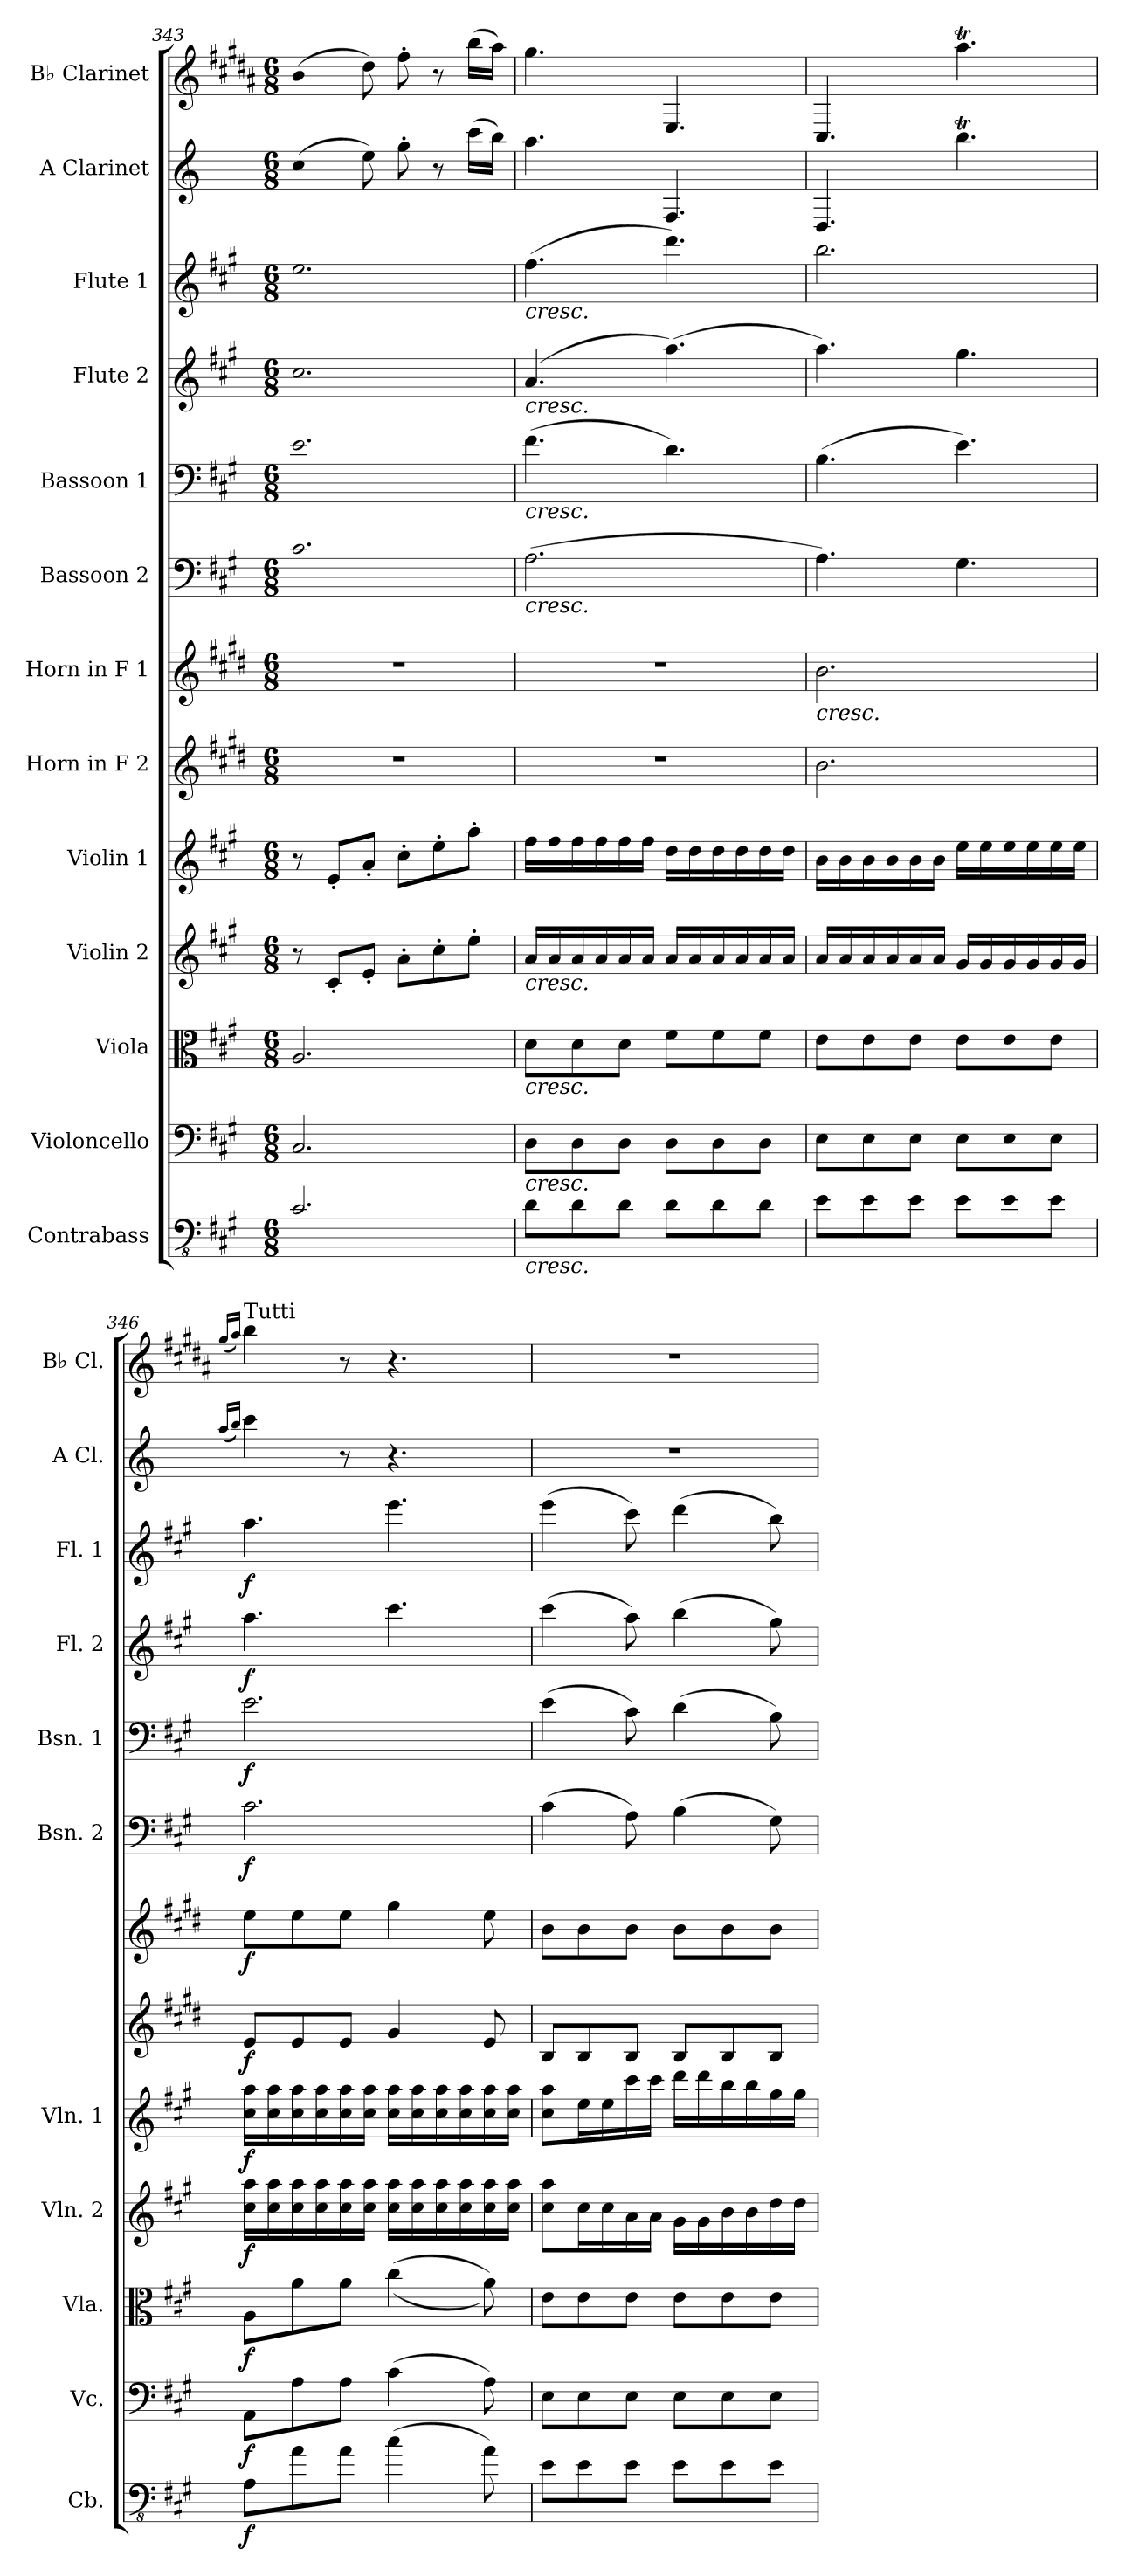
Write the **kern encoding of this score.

**kern	**dynam	**kern	**dynam	**kern	**dynam	**kern	**dynam	**kern	**dynam	**kern	**dynam	**kern	**dynam	**kern	**dynam	**kern	**dynam	**kern	**dynam	**kern	**dynam	**kern	**kern
*part13	*part13	*part12	*part12	*part11	*part11	*part10	*part10	*part9	*part9	*part8	*part8	*part7	*part7	*part6	*part6	*part5	*part5	*part4	*part4	*part3	*part3	*part2	*part1
*staff13	*staff13	*staff12	*staff12	*staff11	*staff11	*staff10	*staff10	*staff9	*staff9	*staff8	*staff8	*staff7	*staff7	*staff6	*staff6	*staff5	*staff5	*staff4	*staff4	*staff3	*staff3	*staff2	*staff1
*I"Contrabass	*	*I"Violoncello	*	*I"Viola	*	*I"Violin 2	*	*I"Violin 1	*	*I"Horn in F 2	*	*I"Horn in F 1	*	*I"Bassoon 2	*	*I"Bassoon 1	*	*I"Flute 2	*	*I"Flute 1	*	*I"A Clarinet	*I"B♭ Clarinet
*I'Cb.	*	*I'Vc.	*	*I'Vla.	*	*I'Vln. 2	*	*I'Vln. 1	*	*	*	*	*	*I'Bsn. 2	*	*I'Bsn. 1	*	*I'Fl. 2	*	*I'Fl. 1	*	*I'A Cl.	*I'B♭ Cl.
*clefFv4	*	*clefF4	*	*clefC3	*	*clefG2	*	*clefG2	*	*clefG2	*	*clefG2	*	*clefF4	*	*clefF4	*	*clefG2	*	*clefG2	*	*clefG2	*clefG2
*ITrd7c12	*	*	*	*	*	*	*	*	*	*ITrd4c7	*	*ITrd4c7	*	*	*	*	*	*	*	*	*	*ITrd2c3	*ITrd1c2
*k[f#c#g#]	*	*k[f#c#g#]	*	*k[f#c#g#]	*	*k[f#c#g#]	*	*k[f#c#g#]	*	*k[f#c#g#]	*	*k[f#c#g#]	*	*k[f#c#g#]	*	*k[f#c#g#]	*	*k[f#c#g#]	*	*k[f#c#g#]	*	*k[f#c#g#]	*k[f#c#g#]
*M6/8	*	*M6/8	*	*M6/8	*	*M6/8	*	*M6/8	*	*M6/8	*	*M6/8	*	*M6/8	*	*M6/8	*	*M6/8	*	*M6/8	*	*M6/8	*M6/8
=343	=343	=343	=343	=343	=343	=343	=343	=343	=343	=343	=343	=343	=343	=343	=343	=343	=343	=343	=343	=343	=343	=343	=343
2.CC#/	.	2.C#/	.	2.A/	.	8r	.	8r	.	2.r	.	2.r	.	2.c#\	.	2.e\	.	2.cc#\	.	2.ee\	.	(>4a\	(>4a\
.	.	.	.	.	.	8c#'/L	.	8e'/L	.	.	.	.	.	.	.	.	.	.	.	.	.	.	.
.	.	.	.	.	.	8e'/J	.	8a'/J	.	.	.	.	.	.	.	.	.	.	.	.	.	8cc#\)	8cc#\)
.	.	.	.	.	.	8a'\L	.	8cc#'\L	.	.	.	.	.	.	.	.	.	.	.	.	.	8ee'\	8ee'\
.	.	.	.	.	.	8cc#'\	.	8ee'\	.	.	.	.	.	.	.	.	.	.	.	.	.	8r	8r
.	.	.	.	.	.	8ee'\J	.	8aa'\J	.	.	.	.	.	.	.	.	.	.	.	.	.	(>16aa\LL	(>16aa\LL
.	.	.	.	.	.	.	.	.	.	.	.	.	.	.	.	.	.	.	.	.	.	16gg#\JJ)	16gg#\JJ)
!!LO:PB:g=z
=344	=344	=344	=344	=344	=344	=344	=344	=344	=344	=344	=344	=344	=344	=344	=344	=344	=344	=344	=344	=344	=344	=344	=344
!	!	!	!	!	!	!	!	!	!	!	!	!	!	!	!	!	!	!	!	!LO:TX:b:i:t=cresc.	!	!	!
!	!	!	!	!	!	!	!	!	!	!	!	!	!	!	!	!	!	!LO:TX:b:i:t=cresc.	!	!	!	!	!
!	!	!	!	!	!	!	!	!	!	!	!	!	!	!	!	!LO:TX:b:i:t=cresc.	!	!	!	!	!	!	!
!	!	!	!	!	!	!	!	!	!	!	!	!	!	!LO:TX:b:i:t=cresc.	!	!	!	!	!	!	!	!	!
!	!	!	!	!	!	!LO:TX:b:i:t=cresc.	!	!	!	!	!	!	!	!	!	!	!	!	!	!	!	!	!
!	!	!	!	!LO:TX:b:i:t=cresc.	!	!	!	!	!	!	!	!	!	!	!	!	!	!	!	!	!	!	!
!	!	!LO:TX:b:i:t=cresc.	!	!	!	!	!	!	!	!	!	!	!	!	!	!	!	!	!	!	!	!	!
!LO:TX:b:i:t=cresc.	!	!	!	!	!	!	!	!	!	!	!	!	!	!	!	!	!	!	!	!	!	!	!
8DD\L	.	8D\L	.	8d\L	.	16a/LL	.	16ff#\LL	.	2.r	.	2.r	.	(>2.A\	.	(>4.f#\	.	(>4.a/	.	(>4.ff#\	.	4.ff#\	4.ff#\
.	.	.	.	.	.	16a/	.	16ff#\	.	.	.	.	.	.	.	.	.	.	.	.	.	.	.
8DD\	.	8D\	.	8d\	.	16a/	.	16ff#\	.	.	.	.	.	.	.	.	.	.	.	.	.	.	.
.	.	.	.	.	.	16a/	.	16ff#\	.	.	.	.	.	.	.	.	.	.	.	.	.	.	.
8DD\J	.	8D\J	.	8d\J	.	16a/	.	16ff#\	.	.	.	.	.	.	.	.	.	.	.	.	.	.	.
.	.	.	.	.	.	16a/JJ	.	16ff#\JJ	.	.	.	.	.	.	.	.	.	.	.	.	.	.	.
8DD\L	.	8D\L	.	8f#\L	.	16a/LL	.	16dd\LL	.	.	.	.	.	.	.	4.d\)	.	(>4.aa\)	.	4.ddd\)	.	4.D/	4.D/
.	.	.	.	.	.	16a/	.	16dd\	.	.	.	.	.	.	.	.	.	.	.	.	.	.	.
8DD\	.	8D\	.	8f#\	.	16a/	.	16dd\	.	.	.	.	.	.	.	.	.	.	.	.	.	.	.
.	.	.	.	.	.	16a/	.	16dd\	.	.	.	.	.	.	.	.	.	.	.	.	.	.	.
8DD\J	.	8D\J	.	8f#\J	.	16a/	.	16dd\	.	.	.	.	.	.	.	.	.	.	.	.	.	.	.
.	.	.	.	.	.	16a/JJ	.	16dd\JJ	.	.	.	.	.	.	.	.	.	.	.	.	.	.	.
=345	=345	=345	=345	=345	=345	=345	=345	=345	=345	=345	=345	=345	=345	=345	=345	=345	=345	=345	=345	=345	=345	=345	=345
!	!	!	!	!	!	!	!	!	!	!	!	!LO:TX:b:i:t=cresc.	!	!	!	!	!	!	!	!	!	!	!
8EE\L	.	8E\L	.	8e\L	.	16a/LL	.	16b\LL	.	2.e\	.	2.e\	.	4.A\)	.	(>4.B\	.	4.aa\)	.	2.bb\	.	4.BB/	4.BB/
.	.	.	.	.	.	16a/	.	16b\	.	.	.	.	.	.	.	.	.	.	.	.	.	.	.
8EE\	.	8E\	.	8e\	.	16a/	.	16b\	.	.	.	.	.	.	.	.	.	.	.	.	.	.	.
.	.	.	.	.	.	16a/	.	16b\	.	.	.	.	.	.	.	.	.	.	.	.	.	.	.
8EE\J	.	8E\J	.	8e\J	.	16a/	.	16b\	.	.	.	.	.	.	.	.	.	.	.	.	.	.	.
.	.	.	.	.	.	16a/JJ	.	16b\JJ	.	.	.	.	.	.	.	.	.	.	.	.	.	.	.
8EE\L	.	8E\L	.	8e\L	.	16g#/LL	.	16ee\LL	.	.	.	.	.	4.G#\	.	4.e\)	.	4.gg#\	.	.	.	4.gg#t\	4.gg#t\
.	.	.	.	.	.	16g#/	.	16ee\	.	.	.	.	.	.	.	.	.	.	.	.	.	.	.
8EE\	.	8E\	.	8e\	.	16g#/	.	16ee\	.	.	.	.	.	.	.	.	.	.	.	.	.	.	.
.	.	.	.	.	.	16g#/	.	16ee\	.	.	.	.	.	.	.	.	.	.	.	.	.	.	.
8EE\J	.	8E\J	.	8e\J	.	16g#/	.	16ee\	.	.	.	.	.	.	.	.	.	.	.	.	.	.	.
.	.	.	.	.	.	16g#/JJ	.	16ee\JJ	.	.	.	.	.	.	.	.	.	.	.	.	.	.	.
=346	=346	=346	=346	=346	=346	=346	=346	=346	=346	=346	=346	=346	=346	=346	=346	=346	=346	=346	=346	=346	=346	=346	=346
.	.	.	.	.	.	.	.	.	.	.	.	.	.	.	.	.	.	.	.	.	.	(<16qff#/LL	(<16qff#/LL
.	.	.	.	.	.	.	.	.	.	.	.	.	.	.	.	.	.	.	.	.	.	16qgg#/JJ)	16qgg#/JJ)
!	!	!	!	!	!	!	!	!	!	!	!	!	!	!	!	!	!	!	!	!	!	!	!LO:TX:a:t=Tutti
!	!LO:DY:b	!	!LO:DY:b	!	!LO:DY:b	!	!LO:DY:b	!	!LO:DY:b	!	!LO:DY:b	!	!LO:DY:b	!	!LO:DY:b	!	!LO:DY:b	!	!LO:DY:b	!	!LO:DY:b	!	!
8AAA\L	f	8AA\L	f	8A\L	f	16cc#\ 16aa\LL	f	16cc#\ 16aa\LL	f	8A/L	f	8a\L	f	2.c#\	f	2.e\	f	4.aa\	f	4.aa\	f	4aa\	4aa\
.	.	.	.	.	.	16cc#\ 16aa\	.	16cc#\ 16aa\	.	.	.	.	.	.	.	.	.	.	.	.	.	.	.
8AA\	.	8A\	.	8a\	.	16cc#\ 16aa\	.	16cc#\ 16aa\	.	8A/	.	8a\	.	.	.	.	.	.	.	.	.	.	.
.	.	.	.	.	.	16cc#\ 16aa\	.	16cc#\ 16aa\	.	.	.	.	.	.	.	.	.	.	.	.	.	.	.
8AA\J	.	8A\J	.	8a\J	.	16cc#\ 16aa\	.	16cc#\ 16aa\	.	8A/J	.	8a\J	.	.	.	.	.	.	.	.	.	8r	8r
.	.	.	.	.	.	16cc#\ 16aa\JJ	.	16cc#\ 16aa\JJ	.	.	.	.	.	.	.	.	.	.	.	.	.	.	.
(>4C#\	.	(>4c#\	.	(>(>4cc#\	.	16cc#\ 16aa\LL	.	16cc#\ 16aa\LL	.	4c#/	.	4cc#\	.	.	.	.	.	4.ccc#\	.	4.eee\	.	4.r	4.r
.	.	.	.	.	.	16cc#\ 16aa\	.	16cc#\ 16aa\	.	.	.	.	.	.	.	.	.	.	.	.	.	.	.
.	.	.	.	.	.	16cc#\ 16aa\	.	16cc#\ 16aa\	.	.	.	.	.	.	.	.	.	.	.	.	.	.	.
.	.	.	.	.	.	16cc#\ 16aa\	.	16cc#\ 16aa\	.	.	.	.	.	.	.	.	.	.	.	.	.	.	.
8AA\)	.	8A\)	.	8a\))	.	16cc#\ 16aa\	.	16cc#\ 16aa\	.	8A/	.	8a\	.	.	.	.	.	.	.	.	.	.	.
.	.	.	.	.	.	16cc#\ 16aa\JJ	.	16cc#\ 16aa\JJ	.	.	.	.	.	.	.	.	.	.	.	.	.	.	.
!!LO:PB:g=z
=347	=347	=347	=347	=347	=347	=347	=347	=347	=347	=347	=347	=347	=347	=347	=347	=347	=347	=347	=347	=347	=347	=347	=347
8EE\L	.	8E\L	.	8e\L	.	8cc#\ 8aa\L	.	8cc#\ 8aa\L	.	8E/L	.	8e\L	.	(>4c#\	.	(>4e\	.	(>4ccc#\	.	(>4eee\	.	2.r	2.r
8EE\	.	8E\	.	8e\	.	16cc#\L	.	16ee\L	.	8E/	.	8e\	.	.	.	.	.	.	.	.	.	.	.
.	.	.	.	.	.	16cc#\	.	16ee\	.	.	.	.	.	.	.	.	.	.	.	.	.	.	.
8EE\J	.	8E\J	.	8e\J	.	16a\	.	16ccc#\	.	8E/J	.	8e\J	.	8A\)	.	8c#\)	.	8aa\)	.	8ccc#\)	.	.	.
.	.	.	.	.	.	16a\JJ	.	16ccc#\JJ	.	.	.	.	.	.	.	.	.	.	.	.	.	.	.
8EE\L	.	8E\L	.	8e\L	.	16g#\LL	.	16ddd\LL	.	8E/L	.	8e\L	.	(>4B\	.	(>4d\	.	(>4bb\	.	(>4ddd\	.	.	.
.	.	.	.	.	.	16g#\	.	16ddd\	.	.	.	.	.	.	.	.	.	.	.	.	.	.	.
8EE\	.	8E\	.	8e\	.	16b\	.	16bb\	.	8E/	.	8e\	.	.	.	.	.	.	.	.	.	.	.
.	.	.	.	.	.	16b\	.	16bb\	.	.	.	.	.	.	.	.	.	.	.	.	.	.	.
8EE\J	.	8E\J	.	8e\J	.	16dd\	.	16gg#\	.	8E/J	.	8e\J	.	8G#\)	.	8B\)	.	8gg#\)	.	8bb\)	.	.	.
.	.	.	.	.	.	16dd\JJ	.	16gg#\JJ	.	.	.	.	.	.	.	.	.	.	.	.	.	.	.
=	=	=	=	=	=	=	=	=	=	=	=	=	=	=	=	=	=	=	=	=	=	=	=
*-	*-	*-	*-	*-	*-	*-	*-	*-	*-	*-	*-	*-	*-	*-	*-	*-	*-	*-	*-	*-	*-	*-	*-
